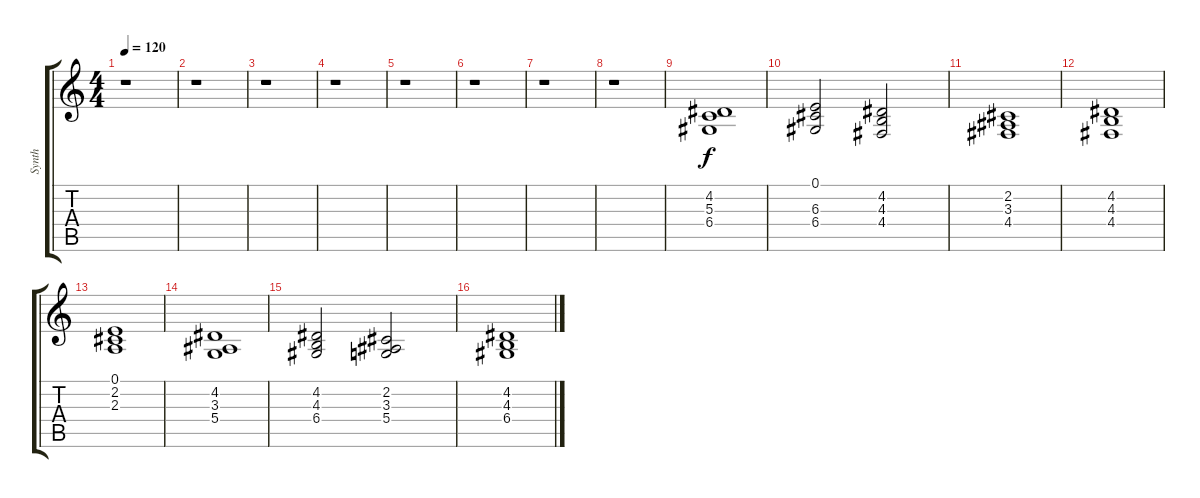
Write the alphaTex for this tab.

\track ("Synth" "Synth") {instrument stringensemble1}
\staff {score tabs}
\tuning (E4 B3 G3 D3 A2 E2) {hide}
\ts (4 4)
\tempo 120
\clef g2
\ks c
r.1{dy f} |
r.1 |
r.1 |
r.1 |
r.1 |
r.1 |
r.1 |
r.1 |
(4.2 5.3 6.4).1 |
(0.1 6.3 6.4).2 (4.2 4.3 4.4).2 |
(2.2 3.3 4.4).1 |
(4.2 4.3 4.4).1 |
(0.1 2.2 2.3).1 |
(4.2 3.3 5.4).1 |
(4.2 4.3 6.4).2 (2.2 3.3 5.4).2 |
(4.2 4.3 6.4).1
